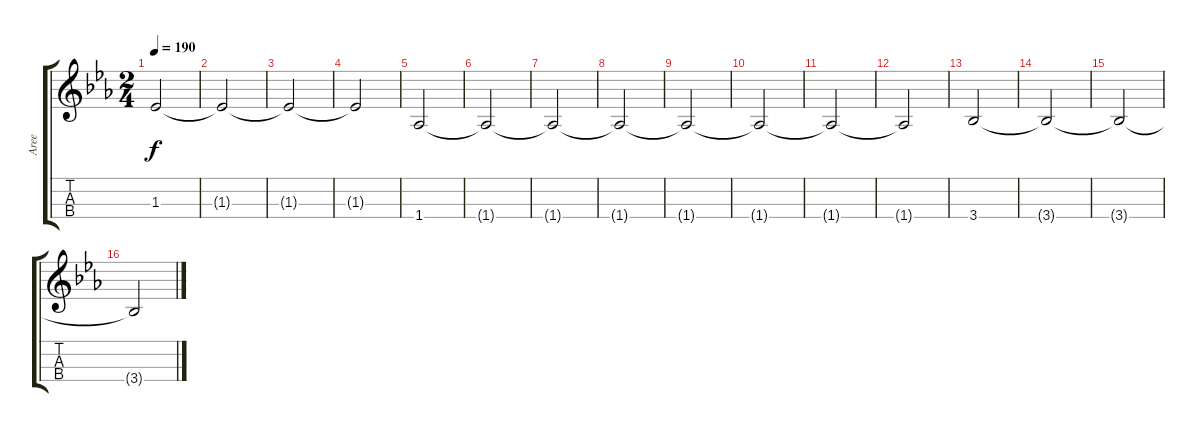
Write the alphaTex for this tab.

\track ("Aree" "Aree") {instrument violin}
\staff {score tabs}
\tuning (E5 A4 D4 G3) {hide}
\ts (2 4)
\tempo 190
\clef g2
\ks eb
1.3{t}.2{dy f} |
1.3{t}.2 |
1.3{t}.2 |
1.3{t}.2 |
1.4.2 |
1.4{t}.2 |
1.4{t}.2 |
1.4{t}.2 |
1.4{t}.2 |
1.4{t}.2 |
1.4{t}.2 |
1.4{t}.2 |
3.4.2 |
3.4{t}.2 |
3.4{t}.2 |
3.4{t}.2
